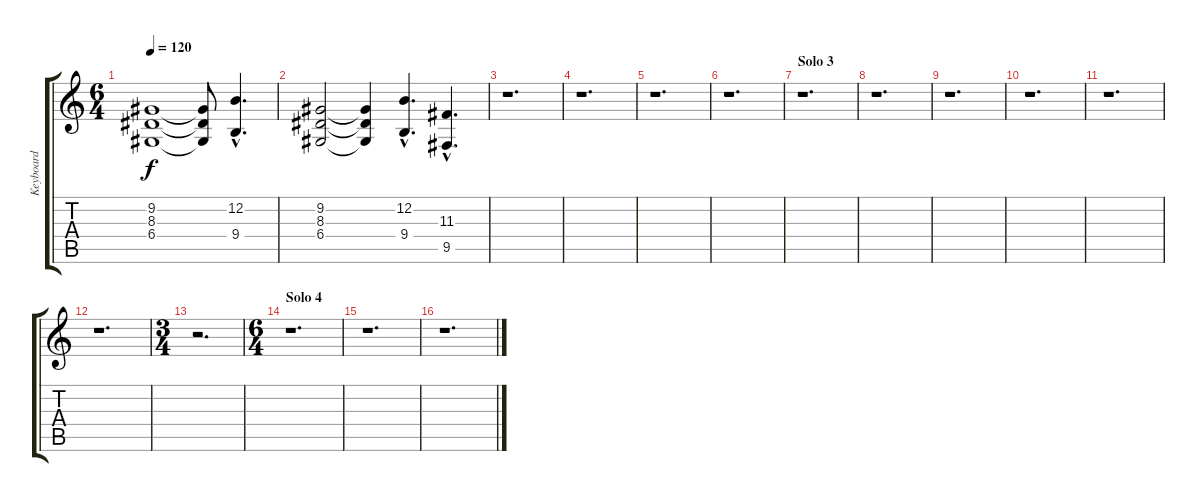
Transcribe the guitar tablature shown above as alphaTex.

\track ("Keyboard" "Keyboard") {instrument stringensemble1}
\staff {score tabs}
\tuning (E4 B3 G3 D3 A2 E2) {hide}
\ts (6 4)
\tempo 120
\clef g2
\ks c
(9.2 8.3 6.4).1{dy f} (9.2{t} 8.3{t} 6.4{t}).8 (12.2{hac} 9.4{hac}).4{d} |
(9.2 8.3 6.4).2 (9.2{t} 8.3{t} 6.4{t}).4 (12.2{hac} 9.4{hac}).4{d} (11.3{hac} 9.5{hac}).4{d} |
r.1{d} |
r.1{d} |
r.1{d} |
r.1{d} |
\section ("" "Solo 3")
r.1{d} |
r.1{d} |
r.1{d} |
r.1{d} |
r.1{d} |
r.1{d} |
\ts (3 4)
r.2{d} |
\ts (6 4)
\section ("" "Solo 4")
r.1{d} |
r.1{d} |
r.1{d}
